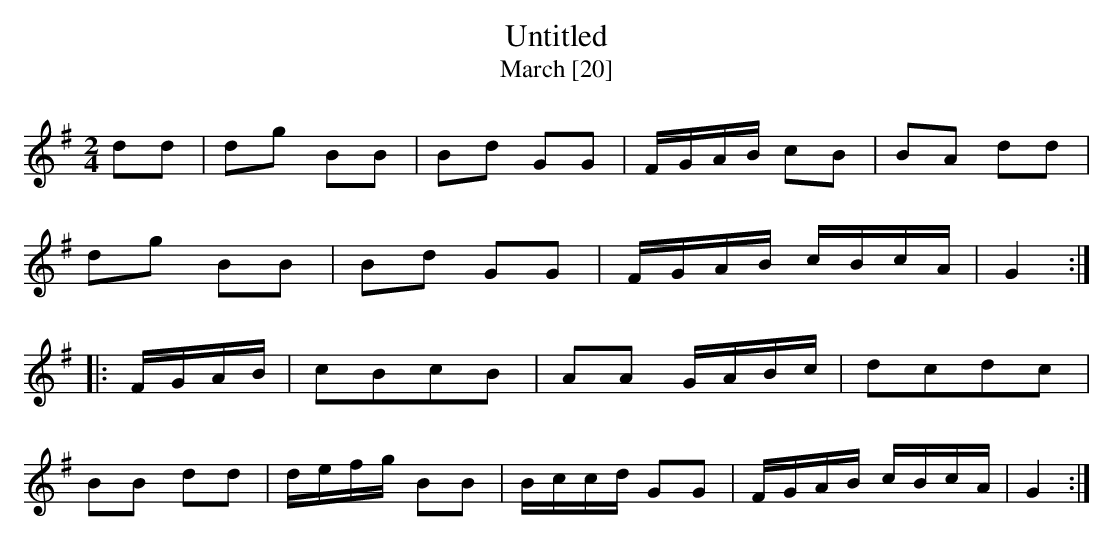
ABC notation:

X:1
T:Untitled
T:March [20]
M:2/4
L:1/8
K:G
dd|dg BB|Bd GG|F/G/A/B/ cB|BA dd|
dg BB|Bd GG|F/G/A/B/ c/B/c/A/|G2:|
|:F/G/A/B/|cBcB|AA G/A/B/c/|dcdc|
BB dd|d/e/f/g/ BB|B/c/c/d/ GG|F/G/A/B/ c/B/c/A/|G2:|]
